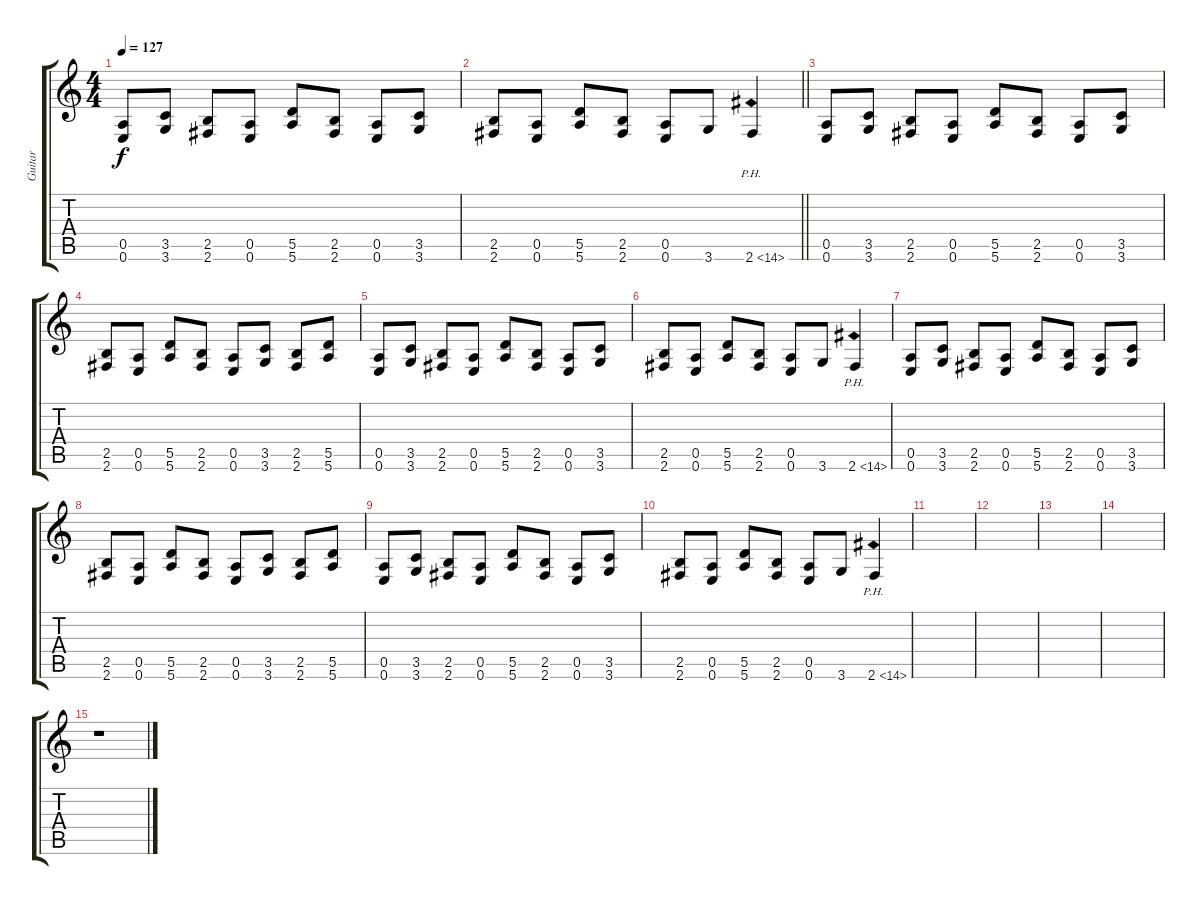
\track ("Guitar" "Guitar") {instrument distortionguitar}
\staff {score tabs}
\tuning (E4 B3 G3 D3 A2 E2) {hide}
\ts (4 4)
\tempo 127
\clef g2
\ks c
(0.5 0.6).8{dy f} (3.5 3.6).8 (2.5 2.6).8 (0.5 0.6).8 (5.5 5.6).8 (2.5 2.6).8 (0.5 0.6).8 (3.5 3.6).8 |
\barLineRight lightlight
(2.5 2.6).8 (0.5 0.6).8 (5.5 5.6).8 (2.5 2.6).8 (0.5 0.6).8 3.6.8 2.6{ph 12}.4 |
(0.5 0.6).8{volume 0} (3.5 3.6).8 (2.5 2.6).8 (0.5 0.6).8 (5.5 5.6).8 (2.5 2.6).8 (0.5 0.6).8 (3.5 3.6).8 |
(2.5 2.6).8 (0.5 0.6).8 (5.5 5.6).8 (2.5 2.6).8 (0.5 0.6).8 (3.5 3.6).8 (2.5 2.6).8 (5.5 5.6).8 |
(0.5 0.6).8 (3.5 3.6).8 (2.5 2.6).8 (0.5 0.6).8 (5.5 5.6).8 (2.5 2.6).8 (0.5 0.6).8 (3.5 3.6).8 |
(2.5 2.6).8 (0.5 0.6).8 (5.5 5.6).8 (2.5 2.6).8 (0.5 0.6).8 3.6.8 2.6{ph 12}.4 |
(0.5 0.6).8 (3.5 3.6).8 (2.5 2.6).8 (0.5 0.6).8 (5.5 5.6).8 (2.5 2.6).8 (0.5 0.6).8 (3.5 3.6).8 |
(2.5 2.6).8 (0.5 0.6).8 (5.5 5.6).8 (2.5 2.6).8 (0.5 0.6).8 (3.5 3.6).8 (2.5 2.6).8 (5.5 5.6).8 |
(0.5 0.6).8 (3.5 3.6).8 (2.5 2.6).8 (0.5 0.6).8 (5.5 5.6).8 (2.5 2.6).8 (0.5 0.6).8 (3.5 3.6).8 |
(2.5 2.6).8 (0.5 0.6).8 (5.5 5.6).8 (2.5 2.6).8 (0.5 0.6).8 3.6.8 2.6{ph 12}.4 |
|
|
|
|
r.1
